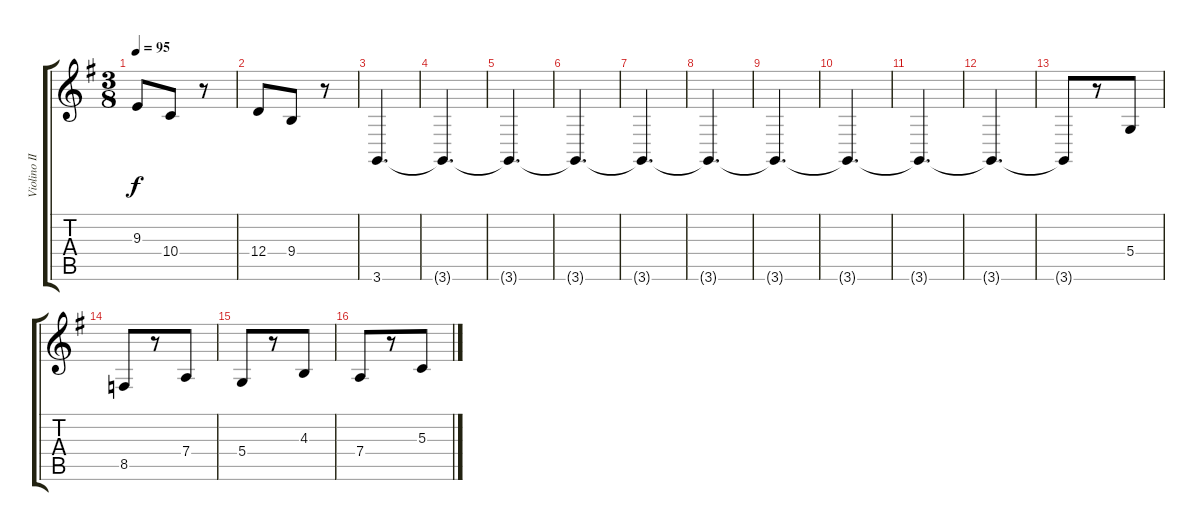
\track ("Violino II. di ripieno" "Violino II") {instrument violin}
\staff {score tabs}
\tuning (E4 B3 G3 D3 A2 E2) {hide}
\ts (3 8)
\tempo 95
\clef g2
\ks g
9.3.8{dy f beam merge} 10.4.8 r.8 |
12.4.8{beam merge} 9.4.8 r.8 |
3.6.4{d} |
3.6{t}.4{d} |
3.6{t}.4{d} |
3.6{t}.4{d} |
3.6{t}.4{d} |
3.6{t}.4{d} |
3.6{t}.4{d} |
3.6{t}.4{d} |
3.6{t}.4{d} |
3.6{t}.4{d} |
3.6{t}.8 r.8 5.4.8 |
8.5.8 r.8 7.4.8 |
5.4.8 r.8 4.3.8 |
7.4.8 r.8 5.3.8
